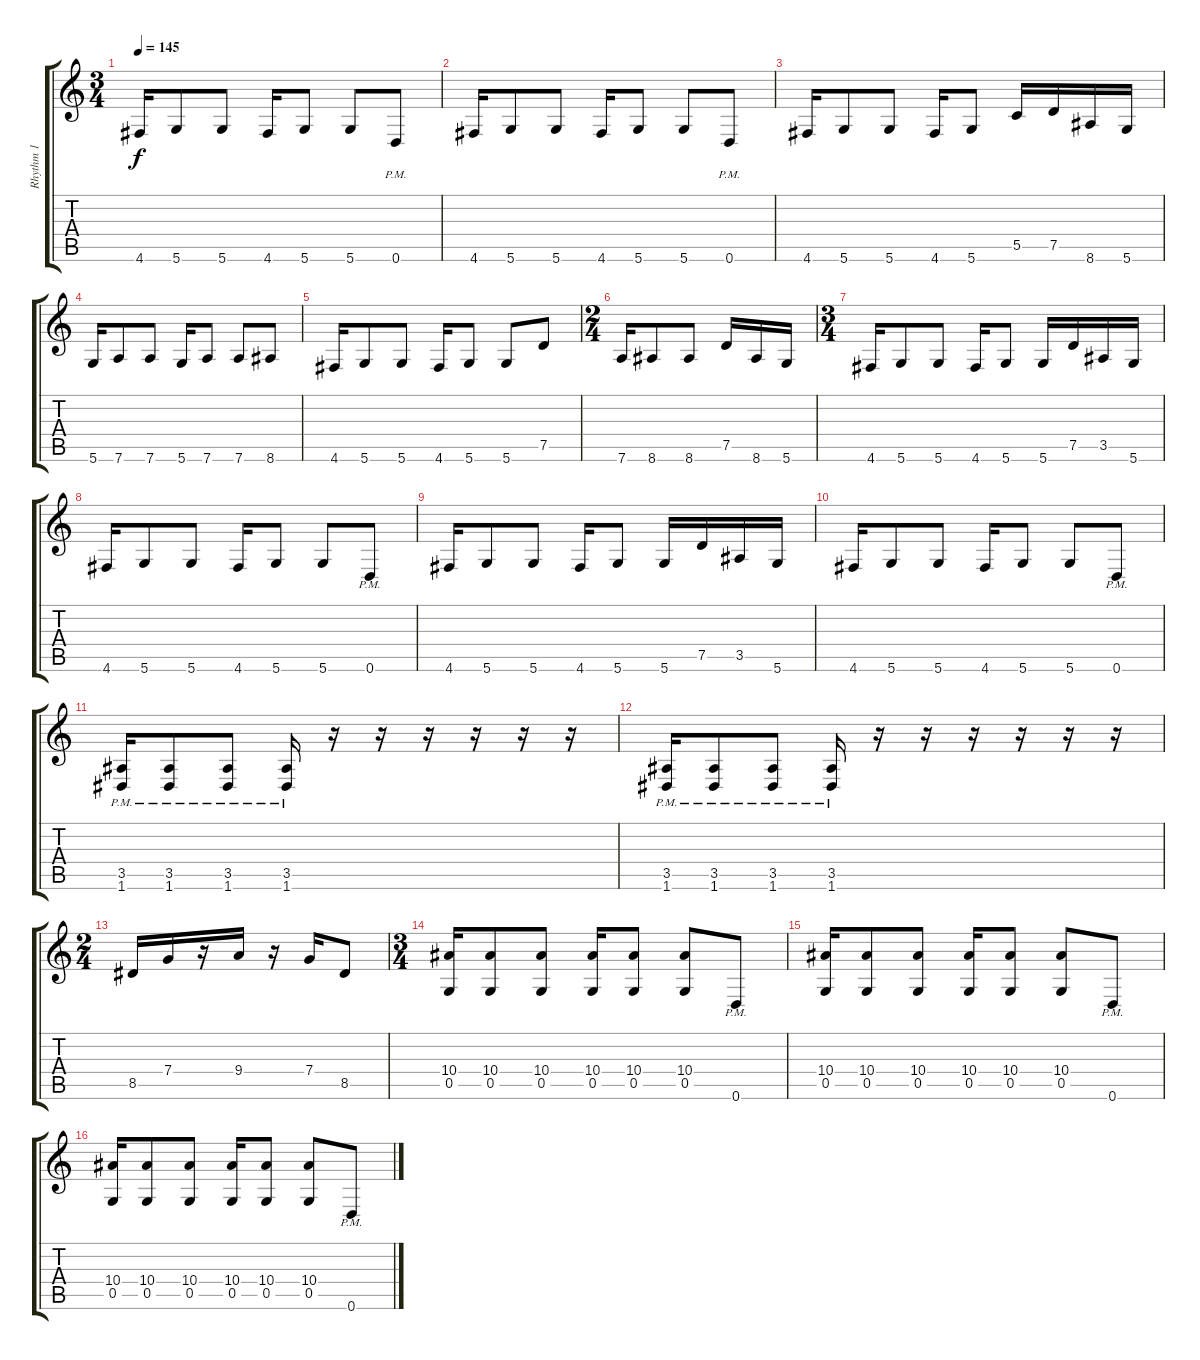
\track ("Rhythm 1" "Rhythm 1") {instrument distortionguitar}
\staff {score tabs}
\tuning (D4 A3 F3 C3 G2 D2) {hide}
\ts (3 4)
\tempo 145
\clef g2
\ks c
4.6.16{dy f} 5.6.8 5.6.8 4.6.16 5.6.8 5.6.8 0.6{pm}.8 |
4.6.16 5.6.8 5.6.8 4.6.16 5.6.8 5.6.8 0.6{pm}.8 |
4.6.16 5.6.8 5.6.8 4.6.16 5.6.8 5.5.16 7.5.16 8.6.16 5.6.16 |
5.6.16 7.6.8 7.6.8 5.6.16 7.6.8 7.6.8 8.6.8 |
4.6.16 5.6.8 5.6.8 4.6.16 5.6.8 5.6.8 7.5.8 |
\ts (2 4)
7.6.16 8.6.8 8.6.8 7.5.16 8.6.16 5.6.16 |
\ts (3 4)
4.6.16 5.6.8 5.6.8 4.6.16 5.6.8 5.6.16 7.5.16 3.5.16 5.6.16 |
4.6.16 5.6.8 5.6.8 4.6.16 5.6.8 5.6.8 0.6{pm}.8 |
4.6.16 5.6.8 5.6.8 4.6.16 5.6.8 5.6.16 7.5.16 3.5.16 5.6.16 |
4.6.16 5.6.8 5.6.8 4.6.16 5.6.8 5.6.8 0.6{pm}.8 |
(3.5{pm} 1.6{pm}).16 (3.5{pm} 1.6{pm}).8 (3.5{pm} 1.6{pm}).8 (3.5{pm} 1.6{pm}).16 r.16 r.16 r.16 r.16 r.16 r.16 |
(3.5{pm} 1.6{pm}).16 (3.5{pm} 1.6{pm}).8 (3.5{pm} 1.6{pm}).8 (3.5{pm} 1.6{pm}).16 r.16 r.16 r.16 r.16 r.16 r.16 |
\ts (2 4)
8.5.16 7.4.16 r.16 9.4.16 r.16 7.4.16 8.5.8 |
\ts (3 4)
(10.4 0.5).16 (10.4 0.5).8 (10.4 0.5).8 (10.4 0.5).16 (10.4 0.5).8 (10.4 0.5).8 0.6{pm}.8 |
(10.4 0.5).16 (10.4 0.5).8 (10.4 0.5).8 (10.4 0.5).16 (10.4 0.5).8 (10.4 0.5).8 0.6{pm}.8 |
(10.4 0.5).16 (10.4 0.5).8 (10.4 0.5).8 (10.4 0.5).16 (10.4 0.5).8 (10.4 0.5).8 0.6{pm}.8
